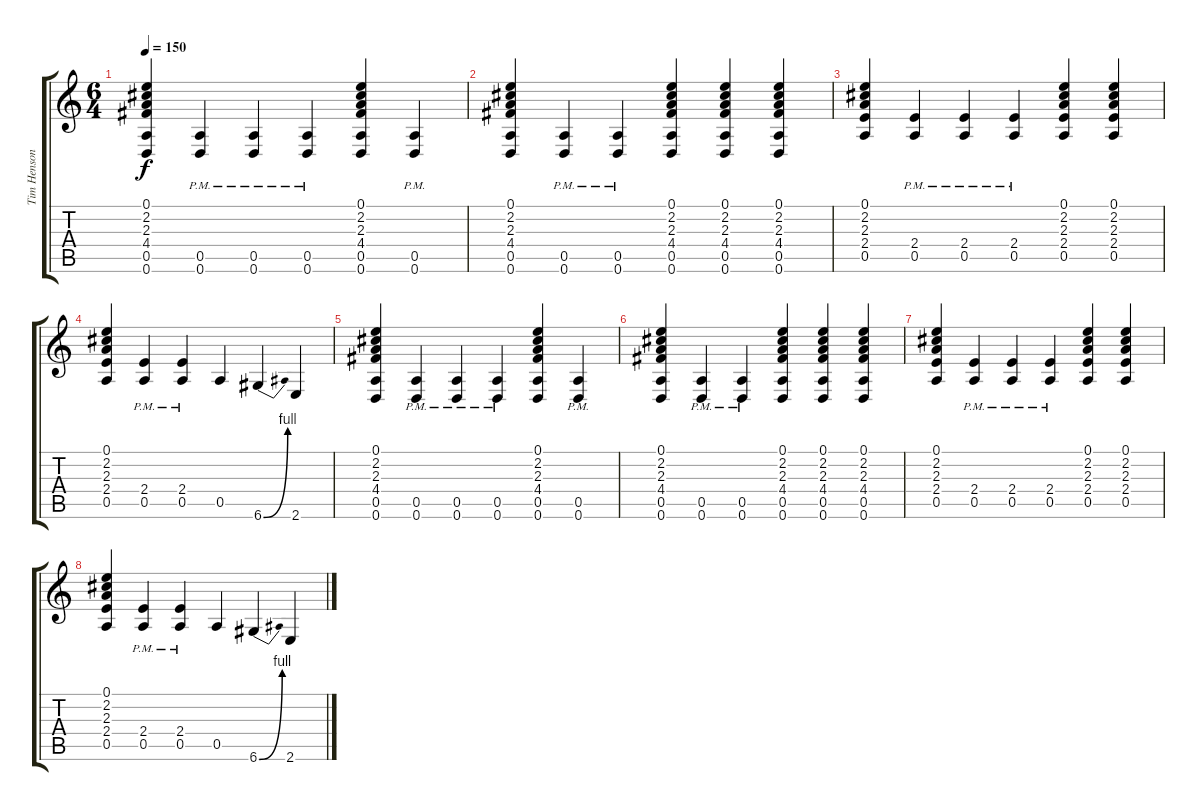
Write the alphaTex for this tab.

\track ("Tim Henson (Rhythm)" "Tim Henson") {instrument distortionguitar}
\staff {score tabs}
\tuning (E4 B3 G3 D3 A2 D2) {hide}
\ts (6 4)
\tempo 150
\clef g2
\ks c
(0.1 2.2 2.3 4.4 0.5 0.6).4{dy f volume 8} (0.5{pm} 0.6{pm}).4 (0.5{pm} 0.6{pm}).4 (0.5{pm} 0.6{pm}).4 (0.1 2.2 2.3 4.4 0.5 0.6).4 (0.5{pm} 0.6{pm}).4 |
(0.1 2.2 2.3 4.4 0.5 0.6).4 (0.5{pm} 0.6{pm}).4 (0.5{pm} 0.6{pm}).4 (0.1 2.2 2.3 4.4 0.5 0.6).4 (0.1 2.2 2.3 4.4 0.5 0.6).4 (0.1 2.2 2.3 4.4 0.5 0.6).4 |
(0.1 2.2 2.3 2.4 0.5).4{volume 6} (2.4{pm} 0.5{pm}).4 (2.4{pm} 0.5{pm}).4 (2.4{pm} 0.5{pm}).4 (0.1 2.2 2.3 2.4 0.5).4 (0.1 2.2 2.3 2.4 0.5).4 |
(0.1 2.2 2.3 2.4 0.5).4 (2.4{pm} 0.5{pm}).4 (2.4{pm} 0.5{pm}).4 0.5.4 6.6{be (bend 0 0 60 4)}.4 2.6.4 |
(0.1 2.2 2.3 4.4 0.5 0.6).4{volume 4} (0.5{pm} 0.6{pm}).4 (0.5{pm} 0.6{pm}).4 (0.5{pm} 0.6{pm}).4 (0.1 2.2 2.3 4.4 0.5 0.6).4 (0.5{pm} 0.6{pm}).4 |
(0.1 2.2 2.3 4.4 0.5 0.6).4 (0.5{pm} 0.6{pm}).4 (0.5{pm} 0.6{pm}).4 (0.1 2.2 2.3 4.4 0.5 0.6).4 (0.1 2.2 2.3 4.4 0.5 0.6).4 (0.1 2.2 2.3 4.4 0.5 0.6).4 |
(0.1 2.2 2.3 2.4 0.5).4{volume 2} (2.4{pm} 0.5{pm}).4 (2.4{pm} 0.5{pm}).4 (2.4{pm} 0.5{pm}).4 (0.1 2.2 2.3 2.4 0.5).4 (0.1 2.2 2.3 2.4 0.5).4 |
(0.1 2.2 2.3 2.4 0.5).4 (2.4{pm} 0.5{pm}).4 (2.4{pm} 0.5{pm}).4 0.5.4 6.6{be (bend 0 0 60 4)}.4 2.6.4
